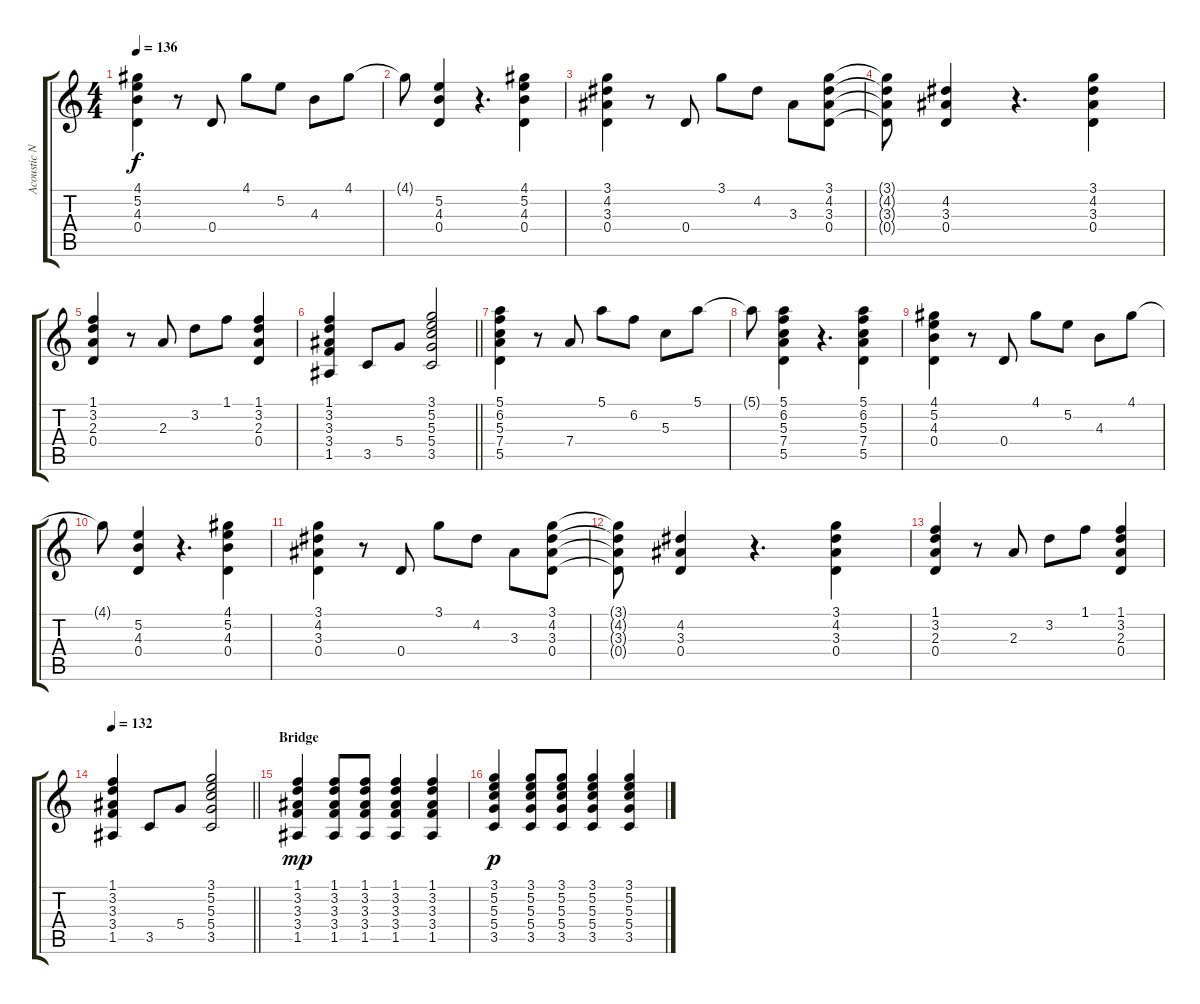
\track ("Acoustic Nylon Guitar - Cetera" "Acoustic N") {instrument acousticguitarnylon}
\staff {score tabs}
\tuning (E4 B3 G3 D3 A2 E2) {hide}
\ts (4 4)
\tempo 136
\clef g2
\ks c
(4.1 5.2 4.3 0.4).4{dy f} r.8 0.4.8 4.1.8 5.2.8 4.3.8 4.1.8 |
4.1{t}.8 (5.2 4.3 0.4).4 r.4{d} (4.1 5.2 4.3 0.4).4 |
(3.1 4.2 3.3 0.4).4 r.8 0.4.8 3.1.8 4.2.8 3.3.8 (3.1 4.2 3.3 0.4).8 |
(3.1{t} 4.2{t} 3.3{t} 0.4{t}).8 (4.2 3.3 0.4).4 r.4{d} (3.1 4.2 3.3 0.4).4 |
(1.1 3.2 2.3 0.4).4 r.8 2.3.8 3.2.8 1.1.8 (1.1 3.2 2.3 0.4).4 |
\barLineRight lightlight
(1.1 3.2 3.3 3.4 1.5).4 3.5.8 5.4.8 (3.1 5.2 5.3 5.4 3.5).2 |
(5.1 6.2 5.3 7.4 5.5).4 r.8 7.4.8 5.1.8 6.2.8 5.3.8 5.1.8 |
5.1{t}.8 (5.1 6.2 5.3 7.4 5.5).4 r.4{d} (5.1 6.2 5.3 7.4 5.5).4 |
(4.1 5.2 4.3 0.4).4 r.8 0.4.8 4.1.8 5.2.8 4.3.8 4.1.8 |
4.1{t}.8 (5.2 4.3 0.4).4 r.4{d} (4.1 5.2 4.3 0.4).4 |
(3.1 4.2 3.3 0.4).4 r.8 0.4.8 3.1.8 4.2.8 3.3.8 (3.1 4.2 3.3 0.4).8 |
(3.1{t} 4.2{t} 3.3{t} 0.4{t}).8 (4.2 3.3 0.4).4 r.4{d} (3.1 4.2 3.3 0.4).4 |
(1.1 3.2 2.3 0.4).4 r.8 2.3.8 3.2.8 1.1.8 (1.1 3.2 2.3 0.4).4 |
\tempo 132
\barLineRight lightlight
(1.1 3.2 3.3 3.4 1.5).4 3.5.8 5.4.8 (3.1 5.2 5.3 5.4 3.5).2 |
\section ("" "Bridge")
(1.1 3.2 3.3 3.4 1.5).4{dy mp} (1.1 3.2 3.3 3.4 1.5).8 (1.1 3.2 3.3 3.4 1.5).8 (1.1 3.2 3.3 3.4 1.5).4 (1.1 3.2 3.3 3.4 1.5).4 |
(3.1 5.2 5.3 5.4 3.5).4{dy p} (3.1 5.2 5.3 5.4 3.5).8 (3.1 5.2 5.3 5.4 3.5).8 (3.1 5.2 5.3 5.4 3.5).4 (3.1 5.2 5.3 5.4 3.5).4
